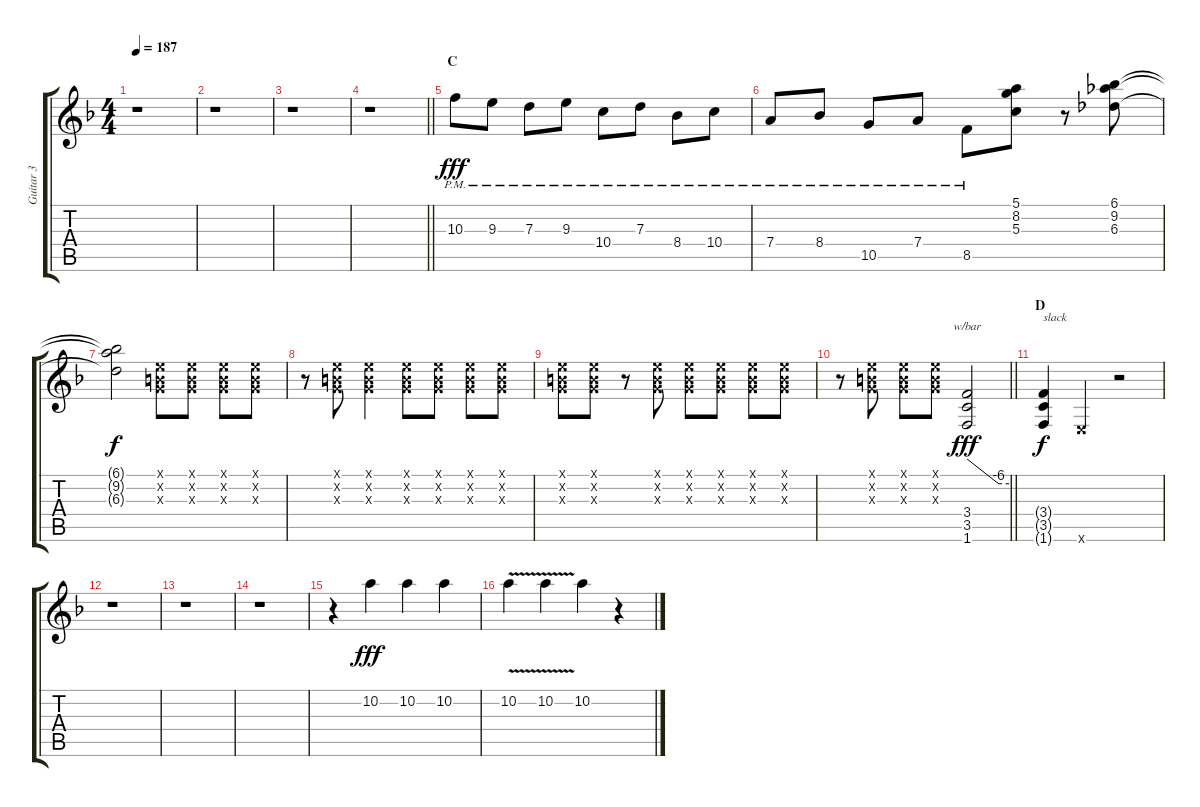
\track ("Guitar 3" "Guitar 3") {instrument distortionguitar}
\staff {score tabs}
\tuning (E4 B3 G3 D3 A2 E2) {hide}
\ts (4 4)
\tempo 187
\clef g2
\ks f
r.1{dy fff} |
r.1 |
r.1 |
\barLineRight lightlight
r.1 |
\section ("" "C")
10.3{pm}.8 9.3{pm}.8 7.3{pm}.8 9.3{pm}.8 10.4{pm}.8 7.3{pm}.8 8.4{pm}.8 10.4{pm}.8 |
7.4{pm}.8 8.4{pm}.8 10.5{pm}.8 7.4{pm}.8 8.5{pm}.8 (5.1 8.2 5.3).8 r.8 (6.1 9.2 6.3).8 |
(6.1{t} 9.2{t} 6.3{t}).2{dy f} (0.1{x} 0.2{x} 0.3{x}).8 (0.1{x} 0.2{x} 0.3{x}).8 (0.1{x} 0.2{x} 0.3{x}).8 (0.1{x} 0.2{x} 0.3{x}).8 |
r.8 (0.1{x} 0.2{x} 0.3{x}).8 (0.1{x} 0.2{x} 0.3{x}).4 (0.1{x} 0.2{x} 0.3{x}).8 (0.1{x} 0.2{x} 0.3{x}).8 (0.1{x} 0.2{x} 0.3{x}).8 (0.1{x} 0.2{x} 0.3{x}).8 |
(0.1{x} 0.2{x} 0.3{x}).8 (0.1{x} 0.2{x} 0.3{x}).8 r.8 (0.1{x} 0.2{x} 0.3{x}).8 (0.1{x} 0.2{x} 0.3{x}).8 (0.1{x} 0.2{x} 0.3{x}).8 (0.1{x} 0.2{x} 0.3{x}).8 (0.1{x} 0.2{x} 0.3{x}).8 |
\barLineRight lightlight
r.8 (0.1{x} 0.2{x} 0.3{x}).8 (0.1{x} 0.2{x} 0.3{x}).8 (0.1{x} 0.2{x} 0.3{x}).8 (3.4 3.5 1.6).2{tbe (custom default 0 0 45 -24 60 -24) dy fff} |
\section ("" "D")
(3.4{t} 3.5{t} 1.6{t}).4{txt "slack" dy f} 0.6{x}.4 r.2 |
r.1 |
r.1 |
r.1 |
r.4 10.2.4{dy fff} 10.2.4 10.2.4 |
10.2{v}.4 10.2{v}.4 10.2.4 r.4
